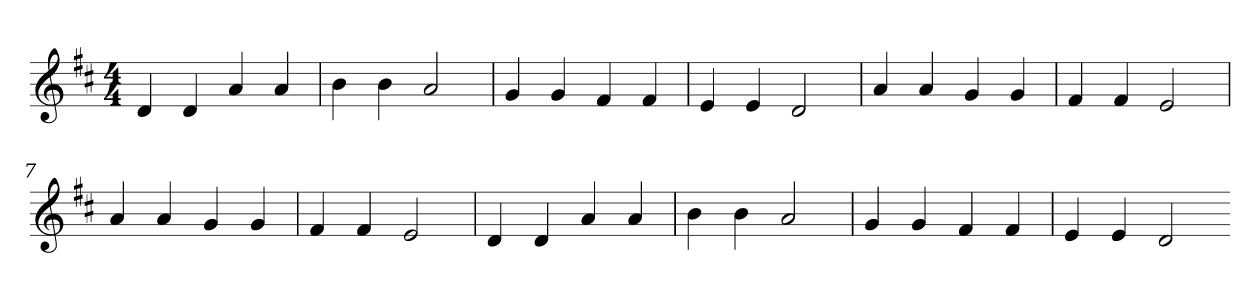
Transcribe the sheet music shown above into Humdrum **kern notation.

**kern
*part1
*staff1
*k[f#c#]
*D:
*M4/4
=1
4d
4d
4a
4a
=2
4b
4b
2a
=3
4g
4g
4f#
4f#
=4
4e
4e
2d
=5
4a
4a
4g
4g
=6
4f#
4f#
2e
=7
4a
4a
4g
4g
=8
4f#
4f#
2e
=9
4d
4d
4a
4a
=10
4b
4b
2a
=11
4g
4g
4f#
4f#
=12
4e
4e
2d
=-
*-
